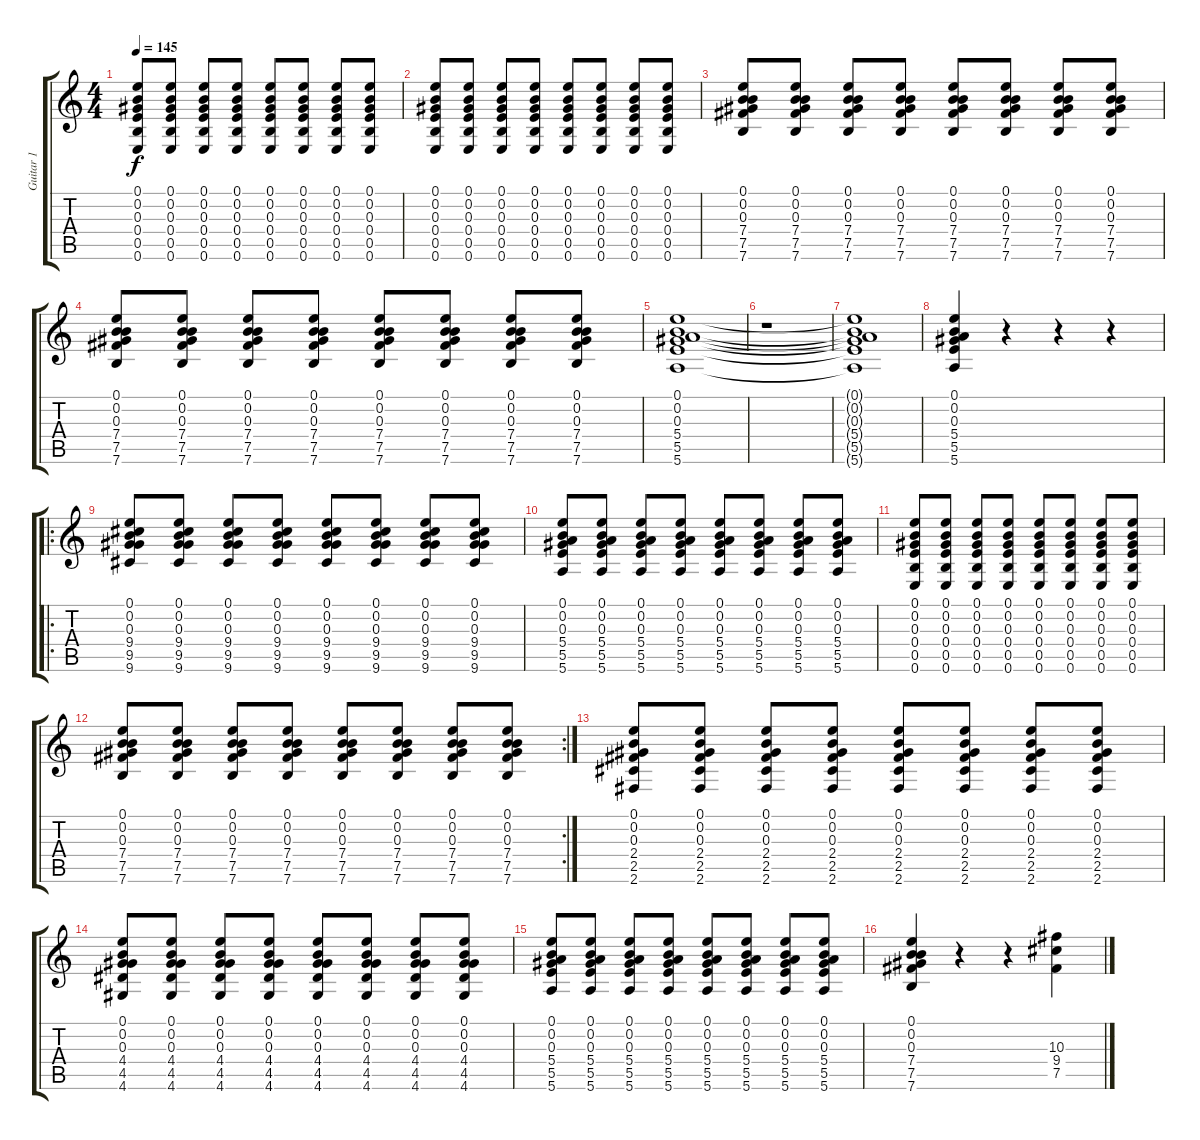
\track ("Guitar 1" "Guitar 1") {instrument distortionguitar}
\staff {score tabs}
\tuning (E4 B3 Ab3 E3 B2 E2) {hide}
\ts (4 4)
\tempo 145
\clef g2
\ks c
(0.1 0.2 0.3 0.4 0.5 0.6).8{dy f} (0.1 0.2 0.3 0.4 0.5 0.6).8 (0.1 0.2 0.3 0.4 0.5 0.6).8 (0.1 0.2 0.3 0.4 0.5 0.6).8 (0.1 0.2 0.3 0.4 0.5 0.6).8 (0.1 0.2 0.3 0.4 0.5 0.6).8 (0.1 0.2 0.3 0.4 0.5 0.6).8 (0.1 0.2 0.3 0.4 0.5 0.6).8 |
(0.1 0.2 0.3 0.4 0.5 0.6).8 (0.1 0.2 0.3 0.4 0.5 0.6).8 (0.1 0.2 0.3 0.4 0.5 0.6).8 (0.1 0.2 0.3 0.4 0.5 0.6).8 (0.1 0.2 0.3 0.4 0.5 0.6).8 (0.1 0.2 0.3 0.4 0.5 0.6).8 (0.1 0.2 0.3 0.4 0.5 0.6).8 (0.1 0.2 0.3 0.4 0.5 0.6).8 |
(0.1 0.2 0.3 7.4 7.5 7.6).8 (0.1 0.2 0.3 7.4 7.5 7.6).8 (0.1 0.2 0.3 7.4 7.5 7.6).8 (0.1 0.2 0.3 7.4 7.5 7.6).8 (0.1 0.2 0.3 7.4 7.5 7.6).8 (0.1 0.2 0.3 7.4 7.5 7.6).8 (0.1 0.2 0.3 7.4 7.5 7.6).8 (0.1 0.2 0.3 7.4 7.5 7.6).8 |
(0.1 0.2 0.3 7.4 7.5 7.6).8 (0.1 0.2 0.3 7.4 7.5 7.6).8 (0.1 0.2 0.3 7.4 7.5 7.6).8 (0.1 0.2 0.3 7.4 7.5 7.6).8 (0.1 0.2 0.3 7.4 7.5 7.6).8 (0.1 0.2 0.3 7.4 7.5 7.6).8 (0.1 0.2 0.3 7.4 7.5 7.6).8 (0.1 0.2 0.3 7.4 7.5 7.6).8 |
(0.1 0.2 0.3 5.4 5.5 5.6).1{volume 1} |
r.1 |
(0.1{t} 0.2{t} 0.3{t} 5.4{t} 5.5{t} 5.6{t}).1 |
(0.1 0.2 0.3 5.4 5.5 5.6).4{volume 10} r.4 r.4 r.4 |
\ro
(0.1 0.2 0.3 9.4 9.5 9.6).8 (0.1 0.2 0.3 9.4 9.5 9.6).8 (0.1 0.2 0.3 9.4 9.5 9.6).8 (0.1 0.2 0.3 9.4 9.5 9.6).8 (0.1 0.2 0.3 9.4 9.5 9.6).8 (0.1 0.2 0.3 9.4 9.5 9.6).8 (0.1 0.2 0.3 9.4 9.5 9.6).8 (0.1 0.2 0.3 9.4 9.5 9.6).8 |
(0.1 0.2 0.3 5.4 5.5 5.6).8 (0.1 0.2 0.3 5.4 5.5 5.6).8 (0.1 0.2 0.3 5.4 5.5 5.6).8 (0.1 0.2 0.3 5.4 5.5 5.6).8 (0.1 0.2 0.3 5.4 5.5 5.6).8 (0.1 0.2 0.3 5.4 5.5 5.6).8 (0.1 0.2 0.3 5.4 5.5 5.6).8 (0.1 0.2 0.3 5.4 5.5 5.6).8 |
(0.1 0.2 0.3 0.4 0.5 0.6).8 (0.1 0.2 0.3 0.4 0.5 0.6).8 (0.1 0.2 0.3 0.4 0.5 0.6).8 (0.1 0.2 0.3 0.4 0.5 0.6).8 (0.1 0.2 0.3 0.4 0.5 0.6).8 (0.1 0.2 0.3 0.4 0.5 0.6).8 (0.1 0.2 0.3 0.4 0.5 0.6).8 (0.1 0.2 0.3 0.4 0.5 0.6).8 |
\rc 2
(0.1 0.2 0.3 7.4 7.5 7.6).8 (0.1 0.2 0.3 7.4 7.5 7.6).8 (0.1 0.2 0.3 7.4 7.5 7.6).8 (0.1 0.2 0.3 7.4 7.5 7.6).8 (0.1 0.2 0.3 7.4 7.5 7.6).8 (0.1 0.2 0.3 7.4 7.5 7.6).8 (0.1 0.2 0.3 7.4 7.5 7.6).8 (0.1 0.2 0.3 7.4 7.5 7.6).8 |
(0.1 0.2 0.3 2.4 2.5 2.6).8 (0.1 0.2 0.3 2.4 2.5 2.6).8 (0.1 0.2 0.3 2.4 2.5 2.6).8 (0.1 0.2 0.3 2.4 2.5 2.6).8 (0.1 0.2 0.3 2.4 2.5 2.6).8 (0.1 0.2 0.3 2.4 2.5 2.6).8 (0.1 0.2 0.3 2.4 2.5 2.6).8 (0.1 0.2 0.3 2.4 2.5 2.6).8 |
(0.1 0.2 0.3 4.4 4.5 4.6).8 (0.1 0.2 0.3 4.4 4.5 4.6).8 (0.1 0.2 0.3 4.4 4.5 4.6).8 (0.1 0.2 0.3 4.4 4.5 4.6).8 (0.1 0.2 0.3 4.4 4.5 4.6).8 (0.1 0.2 0.3 4.4 4.5 4.6).8 (0.1 0.2 0.3 4.4 4.5 4.6).8 (0.1 0.2 0.3 4.4 4.5 4.6).8 |
(0.1 0.2 0.3 5.4 5.5 5.6).8 (0.1 0.2 0.3 5.4 5.5 5.6).8 (0.1 0.2 0.3 5.4 5.5 5.6).8 (0.1 0.2 0.3 5.4 5.5 5.6).8 (0.1 0.2 0.3 5.4 5.5 5.6).8 (0.1 0.2 0.3 5.4 5.5 5.6).8 (0.1 0.2 0.3 5.4 5.5 5.6).8 (0.1 0.2 0.3 5.4 5.5 5.6).8 |
(0.1 0.2 0.3 7.4 7.5 7.6).4 r.4 r.4 (10.3{sl} 9.4{sl} 7.5{sl}).4
